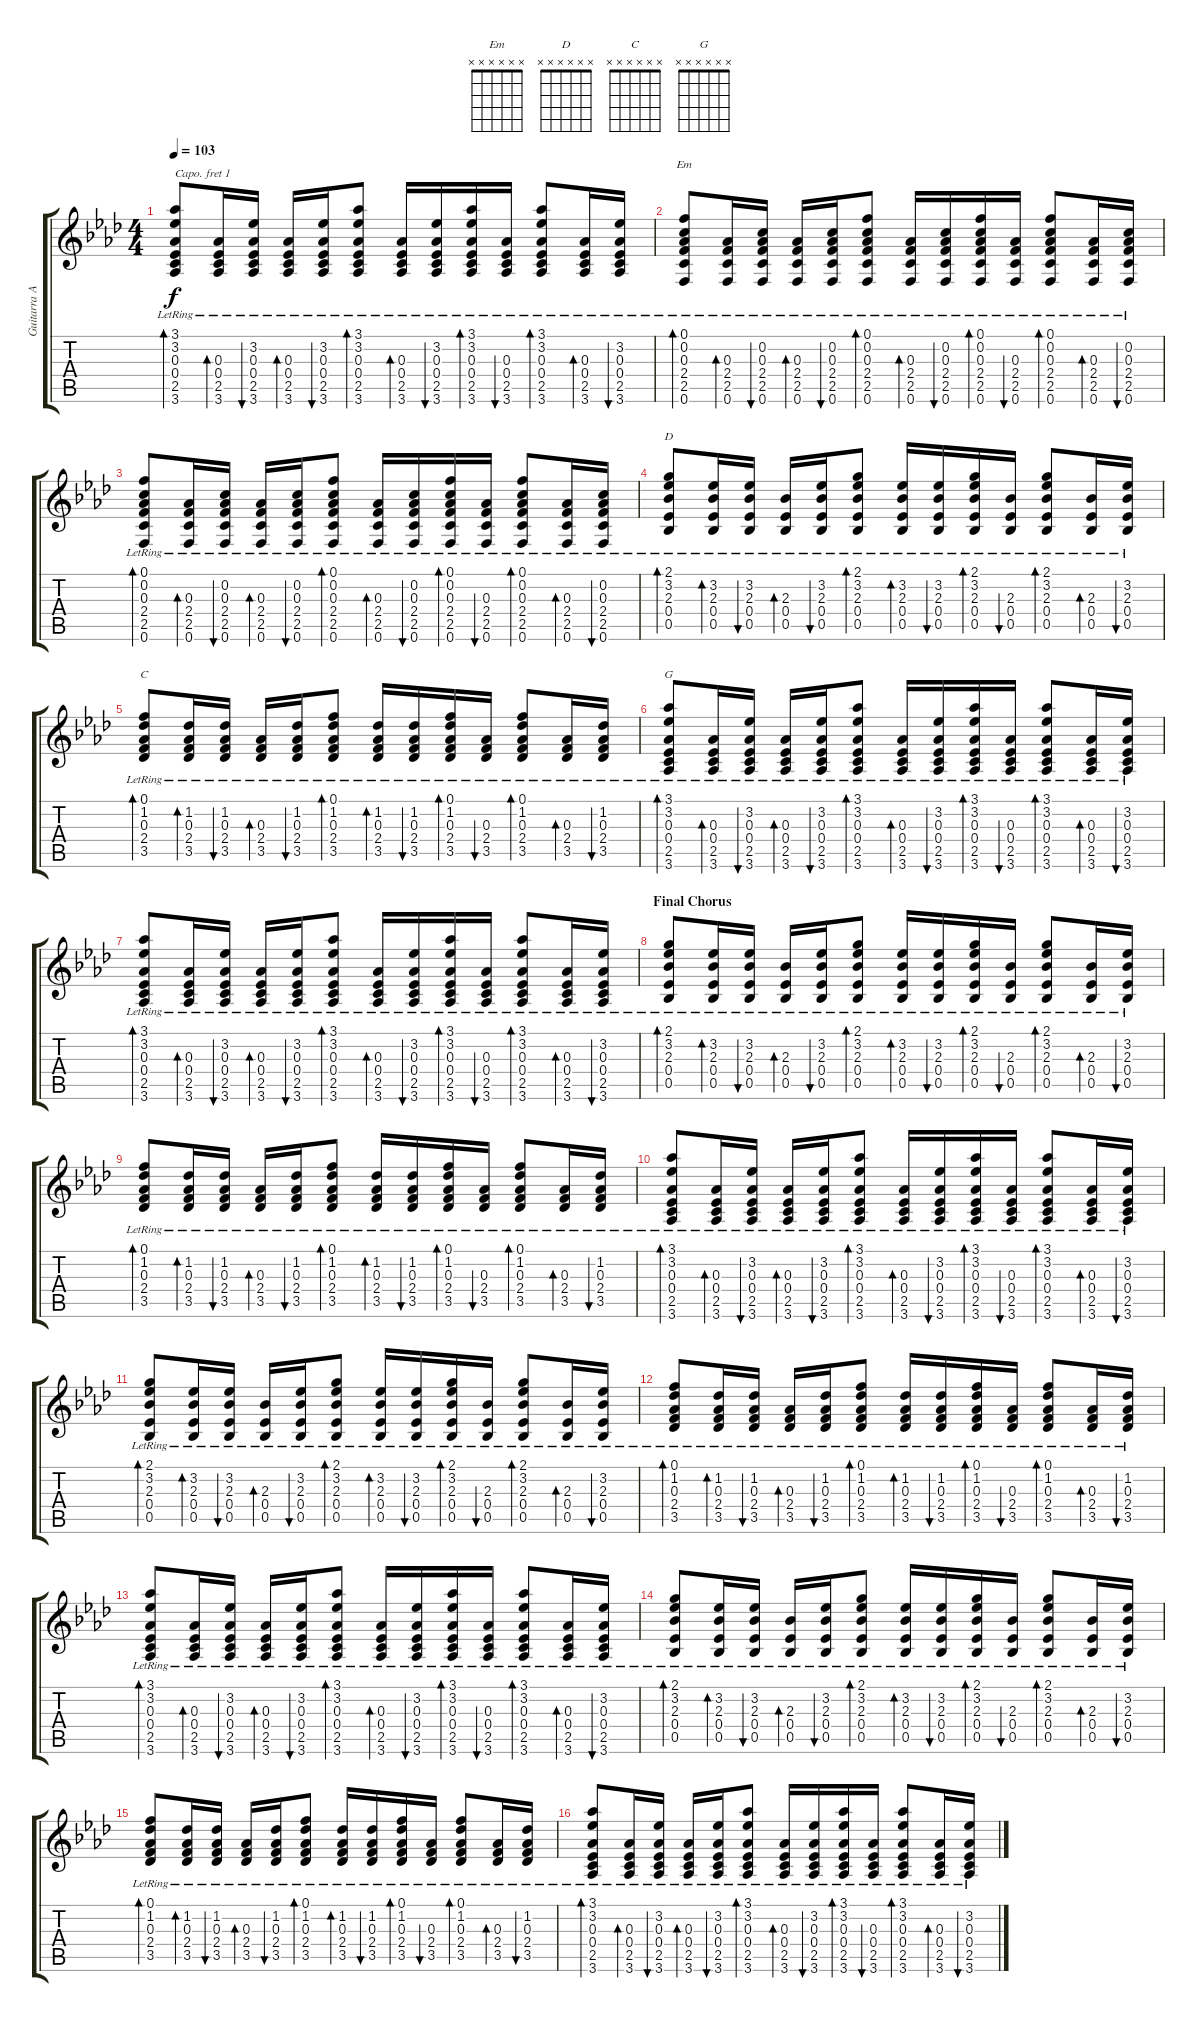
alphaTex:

\track ("Guitarra Acústica" "Guitarra A") {instrument acousticguitarsteel}
\staff {score tabs}
\capo 1
\tuning (E4 B3 G3 D3 A2 E2) {hide}
\chord ("Em" x x x x x x)
\chord ("D" x x x x x x)
\chord ("C" x x x x x x)
\chord ("G" x x x x x x)
\ts (4 4)
\tempo 103
\clef g2
\ks ab
(3.1{lr} 3.2{lr} 0.3{lr} 0.4{lr} 2.5{lr} 3.6{lr}).8{bd 60 dy f} (0.3{lr} 0.4{lr} 2.5{lr} 3.6{lr}).16{bd 60} (3.2{lr} 0.3{lr} 0.4{lr} 2.5{lr} 3.6{lr}).16{bu 60} (0.3{lr} 0.4{lr} 2.5{lr} 3.6{lr}).16{bd 60} (3.2{lr} 0.3{lr} 0.4{lr} 2.5{lr} 3.6{lr}).16{bu 60} (3.1{lr} 3.2{lr} 0.3{lr} 0.4{lr} 2.5{lr} 3.6{lr}).8{bd 60} (0.3{lr} 0.4{lr} 2.5{lr} 3.6{lr}).16{bd 60} (3.2{lr} 0.3{lr} 0.4{lr} 2.5{lr} 3.6{lr}).16{bu 60} (3.1{lr} 3.2{lr} 0.3{lr} 0.4{lr} 2.5{lr} 3.6{lr}).16{bd 60} (0.3{lr} 0.4{lr} 2.5{lr} 3.6{lr}).16{bu 60} (3.1{lr} 3.2{lr} 0.3{lr} 0.4{lr} 2.5{lr} 3.6{lr}).8{bd 60} (0.3{lr} 0.4{lr} 2.5{lr} 3.6{lr}).16{bd 60} (3.2{lr} 0.3{lr} 0.4{lr} 2.5{lr} 3.6{lr}).16{bu 60} |
(0.1{lr} 0.2{lr} 0.3{lr} 2.4{lr} 2.5{lr} 0.6{lr}).8{bd 60 ch "Em"} (0.3{lr} 2.4{lr} 2.5{lr} 0.6{lr}).16{bd 60} (0.2{lr} 0.3{lr} 2.4{lr} 2.5{lr} 0.6{lr}).16{bu 60} (0.3{lr} 2.4{lr} 2.5{lr} 0.6{lr}).16{bd 60} (0.2{lr} 0.3{lr} 2.4{lr} 2.5{lr} 0.6{lr}).16{bu 60} (0.1{lr} 0.2{lr} 0.3{lr} 2.4{lr} 2.5{lr} 0.6{lr}).8{bd 60} (0.3{lr} 2.4{lr} 2.5{lr} 0.6{lr}).16{bd 60} (0.2{lr} 0.3{lr} 2.4{lr} 2.5{lr} 0.6{lr}).16{bu 60} (0.1{lr} 0.2{lr} 0.3{lr} 2.4{lr} 2.5{lr} 0.6{lr}).16{bd 60} (0.3{lr} 2.4{lr} 2.5{lr} 0.6{lr}).16{bu 60} (0.1{lr} 0.2{lr} 0.3{lr} 2.4{lr} 2.5{lr} 0.6{lr}).8{bd 60} (0.3{lr} 2.4{lr} 2.5{lr} 0.6{lr}).16{bd 60} (0.2{lr} 0.3{lr} 2.4{lr} 2.5{lr} 0.6{lr}).16{bu 60} |
(0.1{lr} 0.2{lr} 0.3{lr} 2.4{lr} 2.5{lr} 0.6{lr}).8{bd 60} (0.3{lr} 2.4{lr} 2.5{lr} 0.6{lr}).16{bd 60} (0.2{lr} 0.3{lr} 2.4{lr} 2.5{lr} 0.6{lr}).16{bu 60} (0.3{lr} 2.4{lr} 2.5{lr} 0.6{lr}).16{bd 60} (0.2{lr} 0.3{lr} 2.4{lr} 2.5{lr} 0.6{lr}).16{bu 60} (0.1{lr} 0.2{lr} 0.3{lr} 2.4{lr} 2.5{lr} 0.6{lr}).8{bd 60} (0.3{lr} 2.4{lr} 2.5{lr} 0.6{lr}).16{bd 60} (0.2{lr} 0.3{lr} 2.4{lr} 2.5{lr} 0.6{lr}).16{bu 60} (0.1{lr} 0.2{lr} 0.3{lr} 2.4{lr} 2.5{lr} 0.6{lr}).16{bd 60} (0.3{lr} 2.4{lr} 2.5{lr} 0.6{lr}).16{bu 60} (0.1{lr} 0.2{lr} 0.3{lr} 2.4{lr} 2.5{lr} 0.6{lr}).8{bd 60} (0.3{lr} 2.4{lr} 2.5{lr} 0.6{lr}).16{bd 60} (0.2{lr} 0.3{lr} 2.4{lr} 2.5{lr} 0.6{lr}).16{bu 60} |
(2.1{lr} 3.2{lr} 2.3{lr} 0.4{lr} 0.5{lr}).8{bd 60 ch "D"} (3.2{lr} 2.3{lr} 0.4{lr} 0.5{lr}).16{bd 60} (3.2{lr} 2.3{lr} 0.4{lr} 0.5{lr}).16{bu 60} (2.3{lr} 0.4{lr} 0.5{lr}).16{bd 60} (3.2{lr} 2.3{lr} 0.4{lr} 0.5{lr}).16{bu 60} (2.1{lr} 3.2{lr} 2.3{lr} 0.4{lr} 0.5{lr}).8{bd 60} (3.2{lr} 2.3{lr} 0.4{lr} 0.5{lr}).16{bd 60} (3.2{lr} 2.3{lr} 0.4{lr} 0.5{lr}).16{bu 60} (2.1{lr} 3.2{lr} 2.3{lr} 0.4{lr} 0.5{lr}).16{bd 60} (2.3{lr} 0.4{lr} 0.5{lr}).16{bu 60} (2.1{lr} 3.2{lr} 2.3{lr} 0.4{lr} 0.5{lr}).8{bd 60} (2.3{lr} 0.4{lr} 0.5{lr}).16{bd 60} (3.2{lr} 2.3{lr} 0.4{lr} 0.5{lr}).16{bu 60} |
(0.1{lr} 1.2{lr} 0.3{lr} 2.4{lr} 3.5{lr}).8{bd 60 ch "C"} (1.2{lr} 0.3{lr} 2.4{lr} 3.5{lr}).16{bd 60} (1.2{lr} 0.3{lr} 2.4{lr} 3.5{lr}).16{bu 60} (0.3{lr} 2.4{lr} 3.5{lr}).16{bd 60} (1.2{lr} 0.3{lr} 2.4{lr} 3.5{lr}).16{bu 60} (0.1{lr} 1.2{lr} 0.3{lr} 2.4{lr} 3.5{lr}).8{bd 60} (1.2{lr} 0.3{lr} 2.4{lr} 3.5{lr}).16{bd 60} (1.2{lr} 0.3{lr} 2.4{lr} 3.5{lr}).16{bu 60} (0.1{lr} 1.2{lr} 0.3{lr} 2.4{lr} 3.5{lr}).16{bd 60} (0.3{lr} 2.4{lr} 3.5{lr}).16{bu 60} (0.1{lr} 1.2{lr} 0.3{lr} 2.4{lr} 3.5{lr}).8{bd 60} (0.3{lr} 2.4{lr} 3.5{lr}).16{bd 60} (1.2{lr} 0.3{lr} 2.4{lr} 3.5{lr}).16{bu 60} |
(3.1{lr} 3.2{lr} 0.3{lr} 0.4{lr} 2.5{lr} 3.6{lr}).8{bd 60 ch "G"} (0.3{lr} 0.4{lr} 2.5{lr} 3.6{lr}).16{bd 60} (3.2{lr} 0.3{lr} 0.4{lr} 2.5{lr} 3.6{lr}).16{bu 60} (0.3{lr} 0.4{lr} 2.5{lr} 3.6{lr}).16{bd 60} (3.2{lr} 0.3{lr} 0.4{lr} 2.5{lr} 3.6{lr}).16{bu 60} (3.1{lr} 3.2{lr} 0.3{lr} 0.4{lr} 2.5{lr} 3.6{lr}).8{bd 60} (0.3{lr} 0.4{lr} 2.5{lr} 3.6{lr}).16{bd 60} (3.2{lr} 0.3{lr} 0.4{lr} 2.5{lr} 3.6{lr}).16{bu 60} (3.1{lr} 3.2{lr} 0.3{lr} 0.4{lr} 2.5{lr} 3.6{lr}).16{bd 60} (0.3{lr} 0.4{lr} 2.5{lr} 3.6{lr}).16{bu 60} (3.1{lr} 3.2{lr} 0.3{lr} 0.4{lr} 2.5{lr} 3.6{lr}).8{bd 60} (0.3{lr} 0.4{lr} 2.5{lr} 3.6{lr}).16{bd 60} (3.2{lr} 0.3{lr} 0.4{lr} 2.5{lr} 3.6{lr}).16{bu 60} |
(3.1{lr} 3.2{lr} 0.3{lr} 0.4{lr} 2.5{lr} 3.6{lr}).8{bd 60} (0.3{lr} 0.4{lr} 2.5{lr} 3.6{lr}).16{bd 60} (3.2{lr} 0.3{lr} 0.4{lr} 2.5{lr} 3.6{lr}).16{bu 60} (0.3{lr} 0.4{lr} 2.5{lr} 3.6{lr}).16{bd 60} (3.2{lr} 0.3{lr} 0.4{lr} 2.5{lr} 3.6{lr}).16{bu 60} (3.1{lr} 3.2{lr} 0.3{lr} 0.4{lr} 2.5{lr} 3.6{lr}).8{bd 60} (0.3{lr} 0.4{lr} 2.5{lr} 3.6{lr}).16{bd 60} (3.2{lr} 0.3{lr} 0.4{lr} 2.5{lr} 3.6{lr}).16{bu 60} (3.1{lr} 3.2{lr} 0.3{lr} 0.4{lr} 2.5{lr} 3.6{lr}).16{bd 60} (0.3{lr} 0.4{lr} 2.5{lr} 3.6{lr}).16{bu 60} (3.1{lr} 3.2{lr} 0.3{lr} 0.4{lr} 2.5{lr} 3.6{lr}).8{bd 60} (0.3{lr} 0.4{lr} 2.5{lr} 3.6{lr}).16{bd 60} (3.2{lr} 0.3{lr} 0.4{lr} 2.5{lr} 3.6{lr}).16{bu 60} |
\section ("" "Final Chorus")
(2.1{lr} 3.2{lr} 2.3{lr} 0.4{lr} 0.5{lr}).8{bd 60} (3.2{lr} 2.3{lr} 0.4{lr} 0.5{lr}).16{bd 60} (3.2{lr} 2.3{lr} 0.4{lr} 0.5{lr}).16{bu 60} (2.3{lr} 0.4{lr} 0.5{lr}).16{bd 60} (3.2{lr} 2.3{lr} 0.4{lr} 0.5{lr}).16{bu 60} (2.1{lr} 3.2{lr} 2.3{lr} 0.4{lr} 0.5{lr}).8{bd 60} (3.2{lr} 2.3{lr} 0.4{lr} 0.5{lr}).16{bd 60} (3.2{lr} 2.3{lr} 0.4{lr} 0.5{lr}).16{bu 60} (2.1{lr} 3.2{lr} 2.3{lr} 0.4{lr} 0.5{lr}).16{bd 60} (2.3{lr} 0.4{lr} 0.5{lr}).16{bu 60} (2.1{lr} 3.2{lr} 2.3{lr} 0.4{lr} 0.5{lr}).8{bd 60} (2.3{lr} 0.4{lr} 0.5{lr}).16{bd 60} (3.2{lr} 2.3{lr} 0.4{lr} 0.5{lr}).16{bu 60} |
(0.1{lr} 1.2{lr} 0.3{lr} 2.4{lr} 3.5{lr}).8{bd 60} (1.2{lr} 0.3{lr} 2.4{lr} 3.5{lr}).16{bd 60} (1.2{lr} 0.3{lr} 2.4{lr} 3.5{lr}).16{bu 60} (0.3{lr} 2.4{lr} 3.5{lr}).16{bd 60} (1.2{lr} 0.3{lr} 2.4{lr} 3.5{lr}).16{bu 60} (0.1{lr} 1.2{lr} 0.3{lr} 2.4{lr} 3.5{lr}).8{bd 60} (1.2{lr} 0.3{lr} 2.4{lr} 3.5{lr}).16{bd 60} (1.2{lr} 0.3{lr} 2.4{lr} 3.5{lr}).16{bu 60} (0.1{lr} 1.2{lr} 0.3{lr} 2.4{lr} 3.5{lr}).16{bd 60} (0.3{lr} 2.4{lr} 3.5{lr}).16{bu 60} (0.1{lr} 1.2{lr} 0.3{lr} 2.4{lr} 3.5{lr}).8{bd 60} (0.3{lr} 2.4{lr} 3.5{lr}).16{bd 60} (1.2{lr} 0.3{lr} 2.4{lr} 3.5{lr}).16{bu 60} |
(3.1{lr} 3.2{lr} 0.3{lr} 0.4{lr} 2.5{lr} 3.6{lr}).8{bd 60} (0.3{lr} 0.4{lr} 2.5{lr} 3.6{lr}).16{bd 60} (3.2{lr} 0.3{lr} 0.4{lr} 2.5{lr} 3.6{lr}).16{bu 60} (0.3{lr} 0.4{lr} 2.5{lr} 3.6{lr}).16{bd 60} (3.2{lr} 0.3{lr} 0.4{lr} 2.5{lr} 3.6{lr}).16{bu 60} (3.1{lr} 3.2{lr} 0.3{lr} 0.4{lr} 2.5{lr} 3.6{lr}).8{bd 60} (0.3{lr} 0.4{lr} 2.5{lr} 3.6{lr}).16{bd 60} (3.2{lr} 0.3{lr} 0.4{lr} 2.5{lr} 3.6{lr}).16{bu 60} (3.1{lr} 3.2{lr} 0.3{lr} 0.4{lr} 2.5{lr} 3.6{lr}).16{bd 60} (0.3{lr} 0.4{lr} 2.5{lr} 3.6{lr}).16{bu 60} (3.1{lr} 3.2{lr} 0.3{lr} 0.4{lr} 2.5{lr} 3.6{lr}).8{bd 60} (0.3{lr} 0.4{lr} 2.5{lr} 3.6{lr}).16{bd 60} (3.2{lr} 0.3{lr} 0.4{lr} 2.5{lr} 3.6{lr}).16{bu 60} |
(2.1{lr} 3.2{lr} 2.3{lr} 0.4{lr} 0.5{lr}).8{bd 60} (3.2{lr} 2.3{lr} 0.4{lr} 0.5{lr}).16{bd 60} (3.2{lr} 2.3{lr} 0.4{lr} 0.5{lr}).16{bu 60} (2.3{lr} 0.4{lr} 0.5{lr}).16{bd 60} (3.2{lr} 2.3{lr} 0.4{lr} 0.5{lr}).16{bu 60} (2.1{lr} 3.2{lr} 2.3{lr} 0.4{lr} 0.5{lr}).8{bd 60} (3.2{lr} 2.3{lr} 0.4{lr} 0.5{lr}).16{bd 60} (3.2{lr} 2.3{lr} 0.4{lr} 0.5{lr}).16{bu 60} (2.1{lr} 3.2{lr} 2.3{lr} 0.4{lr} 0.5{lr}).16{bd 60} (2.3{lr} 0.4{lr} 0.5{lr}).16{bu 60} (2.1{lr} 3.2{lr} 2.3{lr} 0.4{lr} 0.5{lr}).8{bd 60} (2.3{lr} 0.4{lr} 0.5{lr}).16{bd 60} (3.2{lr} 2.3{lr} 0.4{lr} 0.5{lr}).16{bu 60} |
(0.1{lr} 1.2{lr} 0.3{lr} 2.4{lr} 3.5{lr}).8{bd 60} (1.2{lr} 0.3{lr} 2.4{lr} 3.5{lr}).16{bd 60} (1.2{lr} 0.3{lr} 2.4{lr} 3.5{lr}).16{bu 60} (0.3{lr} 2.4{lr} 3.5{lr}).16{bd 60} (1.2{lr} 0.3{lr} 2.4{lr} 3.5{lr}).16{bu 60} (0.1{lr} 1.2{lr} 0.3{lr} 2.4{lr} 3.5{lr}).8{bd 60} (1.2{lr} 0.3{lr} 2.4{lr} 3.5{lr}).16{bd 60} (1.2{lr} 0.3{lr} 2.4{lr} 3.5{lr}).16{bu 60} (0.1{lr} 1.2{lr} 0.3{lr} 2.4{lr} 3.5{lr}).16{bd 60} (0.3{lr} 2.4{lr} 3.5{lr}).16{bu 60} (0.1{lr} 1.2{lr} 0.3{lr} 2.4{lr} 3.5{lr}).8{bd 60} (0.3{lr} 2.4{lr} 3.5{lr}).16{bd 60} (1.2{lr} 0.3{lr} 2.4{lr} 3.5{lr}).16{bu 60} |
(3.1{lr} 3.2{lr} 0.3{lr} 0.4{lr} 2.5{lr} 3.6{lr}).8{bd 60} (0.3{lr} 0.4{lr} 2.5{lr} 3.6{lr}).16{bd 60} (3.2{lr} 0.3{lr} 0.4{lr} 2.5{lr} 3.6{lr}).16{bu 60} (0.3{lr} 0.4{lr} 2.5{lr} 3.6{lr}).16{bd 60} (3.2{lr} 0.3{lr} 0.4{lr} 2.5{lr} 3.6{lr}).16{bu 60} (3.1{lr} 3.2{lr} 0.3{lr} 0.4{lr} 2.5{lr} 3.6{lr}).8{bd 60} (0.3{lr} 0.4{lr} 2.5{lr} 3.6{lr}).16{bd 60} (3.2{lr} 0.3{lr} 0.4{lr} 2.5{lr} 3.6{lr}).16{bu 60} (3.1{lr} 3.2{lr} 0.3{lr} 0.4{lr} 2.5{lr} 3.6{lr}).16{bd 60} (0.3{lr} 0.4{lr} 2.5{lr} 3.6{lr}).16{bu 60} (3.1{lr} 3.2{lr} 0.3{lr} 0.4{lr} 2.5{lr} 3.6{lr}).8{bd 60} (0.3{lr} 0.4{lr} 2.5{lr} 3.6{lr}).16{bd 60} (3.2{lr} 0.3{lr} 0.4{lr} 2.5{lr} 3.6{lr}).16{bu 60} |
(2.1{lr} 3.2{lr} 2.3{lr} 0.4{lr} 0.5{lr}).8{bd 60} (3.2{lr} 2.3{lr} 0.4{lr} 0.5{lr}).16{bd 60} (3.2{lr} 2.3{lr} 0.4{lr} 0.5{lr}).16{bu 60} (2.3{lr} 0.4{lr} 0.5{lr}).16{bd 60} (3.2{lr} 2.3{lr} 0.4{lr} 0.5{lr}).16{bu 60} (2.1{lr} 3.2{lr} 2.3{lr} 0.4{lr} 0.5{lr}).8{bd 60} (3.2{lr} 2.3{lr} 0.4{lr} 0.5{lr}).16{bd 60} (3.2{lr} 2.3{lr} 0.4{lr} 0.5{lr}).16{bu 60} (2.1{lr} 3.2{lr} 2.3{lr} 0.4{lr} 0.5{lr}).16{bd 60} (2.3{lr} 0.4{lr} 0.5{lr}).16{bu 60} (2.1{lr} 3.2{lr} 2.3{lr} 0.4{lr} 0.5{lr}).8{bd 60} (2.3{lr} 0.4{lr} 0.5{lr}).16{bd 60} (3.2{lr} 2.3{lr} 0.4{lr} 0.5{lr}).16{bu 60} |
(0.1{lr} 1.2{lr} 0.3{lr} 2.4{lr} 3.5{lr}).8{bd 60} (1.2{lr} 0.3{lr} 2.4{lr} 3.5{lr}).16{bd 60} (1.2{lr} 0.3{lr} 2.4{lr} 3.5{lr}).16{bu 60} (0.3{lr} 2.4{lr} 3.5{lr}).16{bd 60} (1.2{lr} 0.3{lr} 2.4{lr} 3.5{lr}).16{bu 60} (0.1{lr} 1.2{lr} 0.3{lr} 2.4{lr} 3.5{lr}).8{bd 60} (1.2{lr} 0.3{lr} 2.4{lr} 3.5{lr}).16{bd 60} (1.2{lr} 0.3{lr} 2.4{lr} 3.5{lr}).16{bu 60} (0.1{lr} 1.2{lr} 0.3{lr} 2.4{lr} 3.5{lr}).16{bd 60} (0.3{lr} 2.4{lr} 3.5{lr}).16{bu 60} (0.1{lr} 1.2{lr} 0.3{lr} 2.4{lr} 3.5{lr}).8{bd 60} (0.3{lr} 2.4{lr} 3.5{lr}).16{bd 60} (1.2{lr} 0.3{lr} 2.4{lr} 3.5{lr}).16{bu 60} |
(3.1{lr} 3.2{lr} 0.3{lr} 0.4{lr} 2.5{lr} 3.6{lr}).8{bd 60} (0.3{lr} 0.4{lr} 2.5{lr} 3.6{lr}).16{bd 60} (3.2{lr} 0.3{lr} 0.4{lr} 2.5{lr} 3.6{lr}).16{bu 60} (0.3{lr} 0.4{lr} 2.5{lr} 3.6{lr}).16{bd 60} (3.2{lr} 0.3{lr} 0.4{lr} 2.5{lr} 3.6{lr}).16{bu 60} (3.1{lr} 3.2{lr} 0.3{lr} 0.4{lr} 2.5{lr} 3.6{lr}).8{bd 60} (0.3{lr} 0.4{lr} 2.5{lr} 3.6{lr}).16{bd 60} (3.2{lr} 0.3{lr} 0.4{lr} 2.5{lr} 3.6{lr}).16{bu 60} (3.1{lr} 3.2{lr} 0.3{lr} 0.4{lr} 2.5{lr} 3.6{lr}).16{bd 60} (0.3{lr} 0.4{lr} 2.5{lr} 3.6{lr}).16{bu 60} (3.1{lr} 3.2{lr} 0.3{lr} 0.4{lr} 2.5{lr} 3.6{lr}).8{bd 60} (0.3{lr} 0.4{lr} 2.5{lr} 3.6{lr}).16{bd 60} (3.2{lr} 0.3{lr} 0.4{lr} 2.5{lr} 3.6{lr}).16{bu 60}
